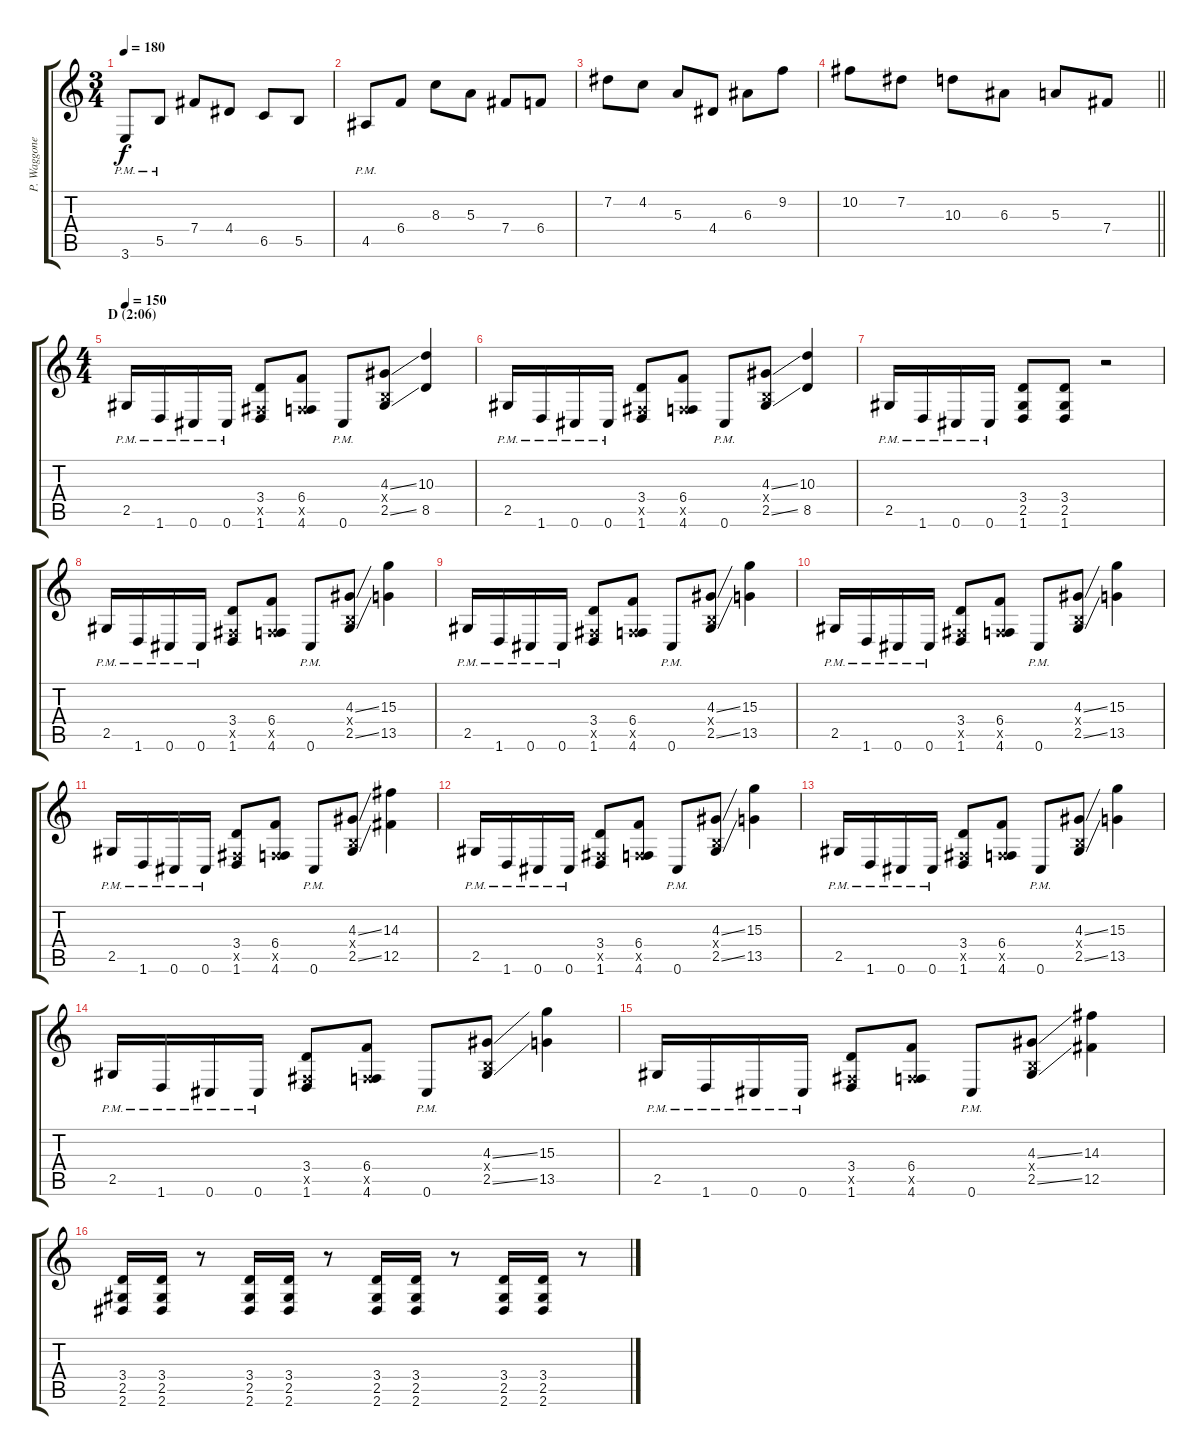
\track ("P. Waggoner Gtr." "P. Waggone") {instrument distortionguitar}
\staff {score tabs}
\tuning (Db4 Ab3 E3 B2 Gb2 Db2) {hide}
\ts (3 4)
\tempo 180
\clef g2
\ks c
3.6{pm}.8{dy f} 5.5{pm}.8 7.4.8 4.4.8 6.5.8 5.5.8 |
4.5{pm}.8 6.4.8 8.3.8 5.3.8 7.4.8 6.4.8 |
7.2.8 4.2.8 5.3.8 4.4.8 6.3.8 9.2.8 |
\barLineRight lightlight
10.2.8 7.2.8 10.3.8 6.3.8 5.3.8 7.4.8 |
\ts (4 4)
\section ("" "D (2:06)")
\tempo 150
2.5{pm}.16 1.6{pm}.16 0.6{pm}.16 0.6{pm}.16 (3.4 0.5{x} 1.6).8 (6.4 0.5{x} 4.6).8 0.6{pm}.8 (4.3{ss} 0.4{x} 2.5{ss}).8 (10.3 8.5).4 |
2.5{pm}.16 1.6{pm}.16 0.6{pm}.16 0.6{pm}.16 (3.4 0.5{x} 1.6).8 (6.4 0.5{x} 4.6).8 0.6{pm}.8 (4.3{ss} 0.4{x} 2.5{ss}).8 (10.3 8.5).4 |
2.5{pm}.16 1.6{pm}.16 0.6{pm}.16 0.6{pm}.16 (3.4 2.5 1.6).8 (3.4 2.5 1.6).8 r.2 |
2.5{pm}.16 1.6{pm}.16 0.6{pm}.16 0.6{pm}.16 (3.4 0.5{x} 1.6).8 (6.4 0.5{x} 4.6).8 0.6{pm}.8 (4.3{ss} 0.4{x} 2.5{ss}).8 (15.3 13.5).4 |
2.5{pm}.16 1.6{pm}.16 0.6{pm}.16 0.6{pm}.16 (3.4 0.5{x} 1.6).8 (6.4 0.5{x} 4.6).8 0.6{pm}.8 (4.3{ss} 0.4{x} 2.5{ss}).8 (15.3 13.5).4 |
2.5{pm}.16 1.6{pm}.16 0.6{pm}.16 0.6{pm}.16 (3.4 0.5{x} 1.6).8 (6.4 0.5{x} 4.6).8 0.6{pm}.8 (4.3{ss} 0.4{x} 2.5{ss}).8 (15.3 13.5).4 |
2.5{pm}.16 1.6{pm}.16 0.6{pm}.16 0.6{pm}.16 (3.4 0.5{x} 1.6).8 (6.4 0.5{x} 4.6).8 0.6{pm}.8 (4.3{ss} 0.4{x} 2.5{ss}).8 (14.3 12.5).4 |
2.5{pm}.16 1.6{pm}.16 0.6{pm}.16 0.6{pm}.16 (3.4 0.5{x} 1.6).8 (6.4 0.5{x} 4.6).8 0.6{pm}.8 (4.3{ss} 0.4{x} 2.5{ss}).8 (15.3 13.5).4 |
2.5{pm}.16 1.6{pm}.16 0.6{pm}.16 0.6{pm}.16 (3.4 0.5{x} 1.6).8 (6.4 0.5{x} 4.6).8 0.6{pm}.8 (4.3{ss} 0.4{x} 2.5{ss}).8 (15.3 13.5).4 |
2.5{pm}.16 1.6{pm}.16 0.6{pm}.16 0.6{pm}.16 (3.4 0.5{x} 1.6).8 (6.4 0.5{x} 4.6).8 0.6{pm}.8 (4.3{ss} 0.4{x} 2.5{ss}).8 (15.3 13.5).4 |
2.5{pm}.16 1.6{pm}.16 0.6{pm}.16 0.6{pm}.16 (3.4 0.5{x} 1.6).8 (6.4 0.5{x} 4.6).8 0.6{pm}.8 (4.3{ss} 0.4{x} 2.5{ss}).8 (14.3 12.5).4 |
(3.4 2.5 2.6).16 (3.4 2.5 2.6).16 r.8 (3.4 2.5 2.6).16 (3.4 2.5 2.6).16 r.8 (3.4 2.5 2.6).16 (3.4 2.5 2.6).16 r.8 (3.4 2.5 2.6).16 (3.4 2.5 2.6).16 r.8
